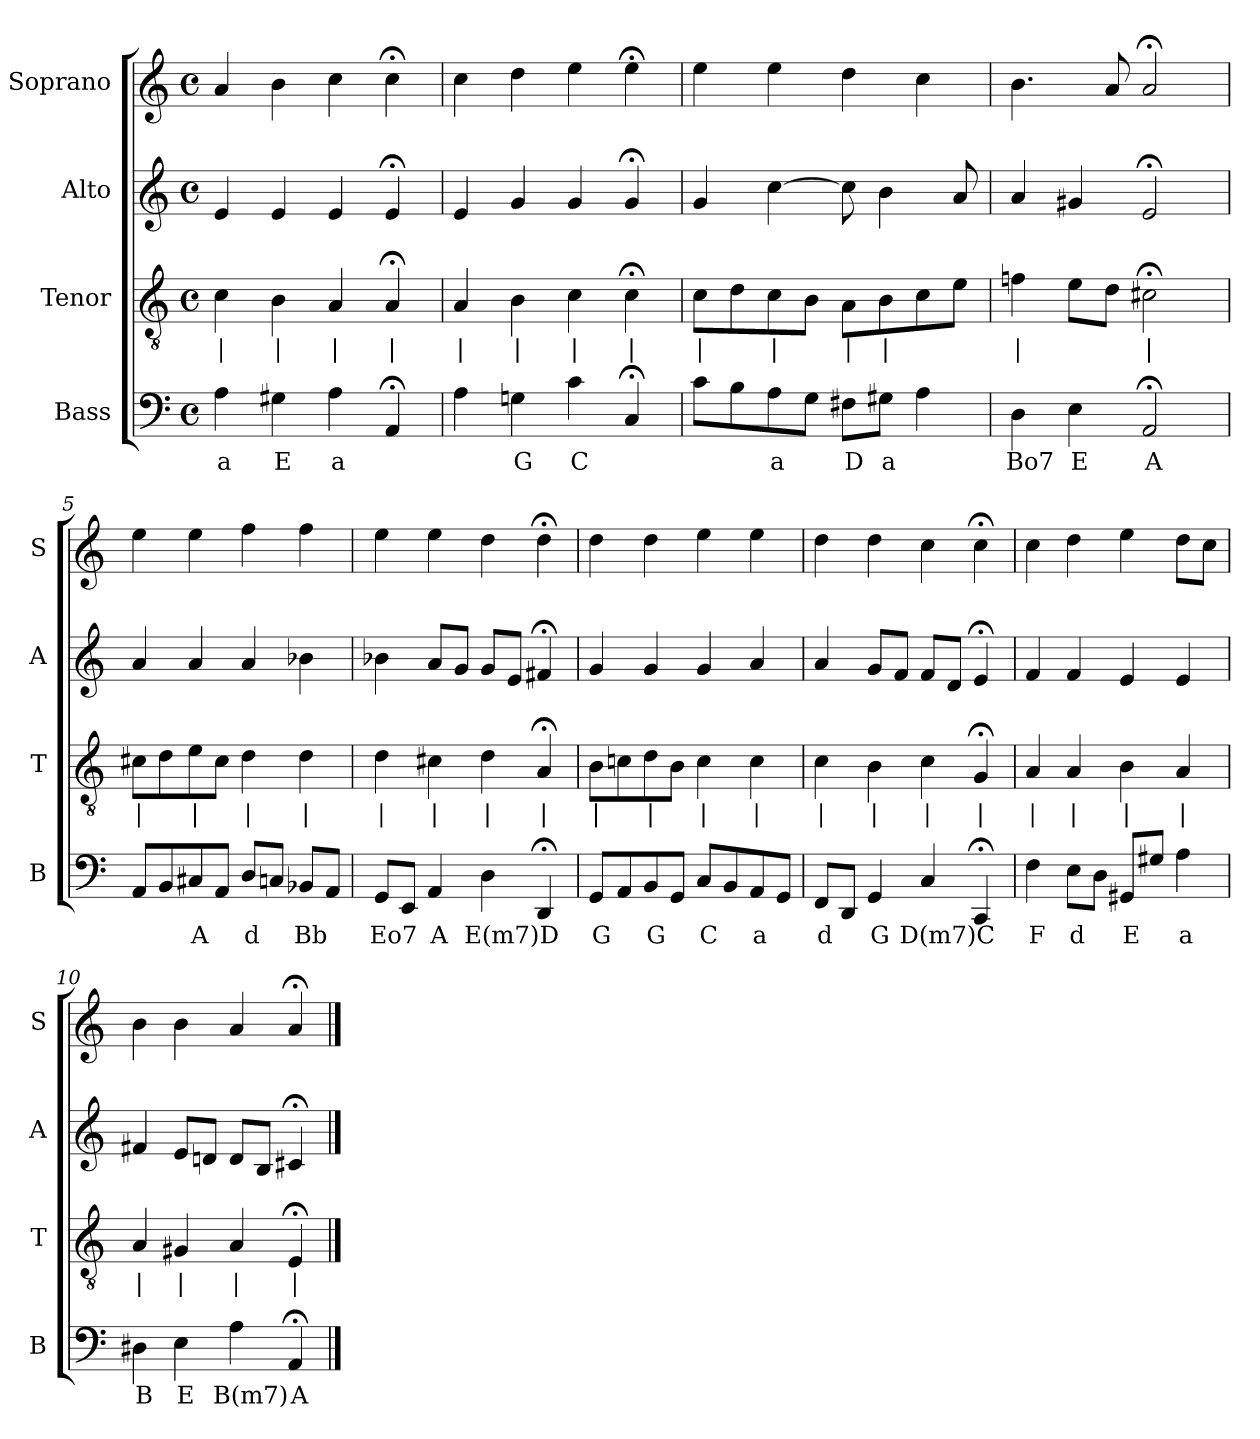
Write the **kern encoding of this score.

**kern	**text	**kern	**text	**kern	**kern
*part4	*part4	*part3	*part3	*part2	*part1
*staff4	*staff4	*staff3	*staff3	*staff2	*staff1
*I"Bass	*	*I"Tenor	*	*I"Alto	*I"Soprano
*I'B	*	*I'T	*	*I'A	*I'S
*clefF4	*	*clefGv2	*	*clefG2	*clefG2
*k[]	*	*k[]	*	*k[]	*k[]
*a:	*	*a:	*	*a:	*a:
*M4/4	*	*M4/4	*	*M4/4	*M4/4
*met(c)	*	*met(c)	*	*met(c)	*met(c)
*MM100	*	*MM100	*	*MM100	*MM100
=1	=1	=1	=1	=1	=1
4A	a	4c	|	4e	4a
4G#X	E	4B	|	4e	4b
4A	a	4A	|	4e	4cc
4AA;<	.	4A;<	|	4e;<	4cc;<
=2	=2	=2	=2	=2	=2
4A	.	4A	|	4e	4cc
4Gn	G	4B	|	4g	4dd
4c	C	4c	|	4g	4ee
4C;<	.	4c;<	|	4g;<	4ee;<
=3	=3	=3	=3	=3	=3
8cL	.	8cL	|	4g	4ee
8B	.	8d	.	.	.
8A	a	8c	|	[4cc	4ee
8GJ	.	8BJ	.	.	.
8F#XL	D	8AL	|	8cc]	4dd
8G#XJ	a	8B	|	4b	.
4A	.	8c	.	.	4cc
.	.	8eJ	.	8a	.
=4	=4	=4	=4	=4	=4
4D	Bo7	4fn	|	4a	4.b
4E	E	8eL	.	4g#X	.
.	.	8dJ	.	.	8a
2AA;<	A	2c#X;<	|	2e;<	2a;<
=5	=5	=5	=5	=5	=5
8AAL	.	8c#XL	|	4a	4ee
8BB	.	8d	.	.	.
8C#X	A	8e	|	4a	4ee
8AAJ	.	8c#J	.	.	.
8DL	d	4d	|	4a	4ff
8CnJ	.	.	.	.	.
8BB-XL	Bb	4d	|	4b-X	4ff
8AAJ	.	.	.	.	.
=6	=6	=6	=6	=6	=6
8GGL	Eo7	4d	|	4b-X	4ee
8EEJ	.	.	.	.	.
4AA	A	4c#X	|	8aL	4ee
.	.	.	.	8gJ	.
4D	E(m7)	4d	|	8gL	4dd
.	.	.	.	8eJ	.
4DD;<	D	4A;<	|	4f#X;<	4dd;<
=7	=7	=7	=7	=7	=7
8GGL	G	8BL	|	4g	4dd
8AA	.	8cn	.	.	.
8BB	G	8d	|	4g	4dd
8GGJ	.	8BJ	.	.	.
8CL	C	4c	|	4g	4ee
8BB	.	.	.	.	.
8AA	a	4c	|	4a	4ee
8GGJ	.	.	.	.	.
=8	=8	=8	=8	=8	=8
8FFL	d	4c	|	4a	4dd
8DDJ	.	.	.	.	.
4GG	G	4B	|	8gL	4dd
.	.	.	.	8fJ	.
4C	D(m7)	4c	|	8fL	4cc
.	.	.	.	8dJ	.
4CC;<	C	4G;<	|	4e;<	4cc;<
=9	=9	=9	=9	=9	=9
4F	F	4A	|	4f	4cc
8EL	d	4A	|	4f	4dd
8DJ	.	.	.	.	.
8GG#XL	E	4B	|	4e	4ee
8G#XJ	.	.	.	.	.
4A	a	4A	|	4e	8ddL
.	.	.	.	.	8ccJ
=10	=10	=10	=10	=10	=10
4D#X	B	4A	|	4f#X	4b
4E	E	4G#X	|	8eL	4b
.	.	.	.	8dnJ	.
4A	B(m7)	4A	|	8dL	4a
.	.	.	.	8BJ	.
4AA;<	A	4E;<	|	4c#X;<	4a;<
==	==	==	==	==	==
*-	*-	*-	*-	*-	*-
